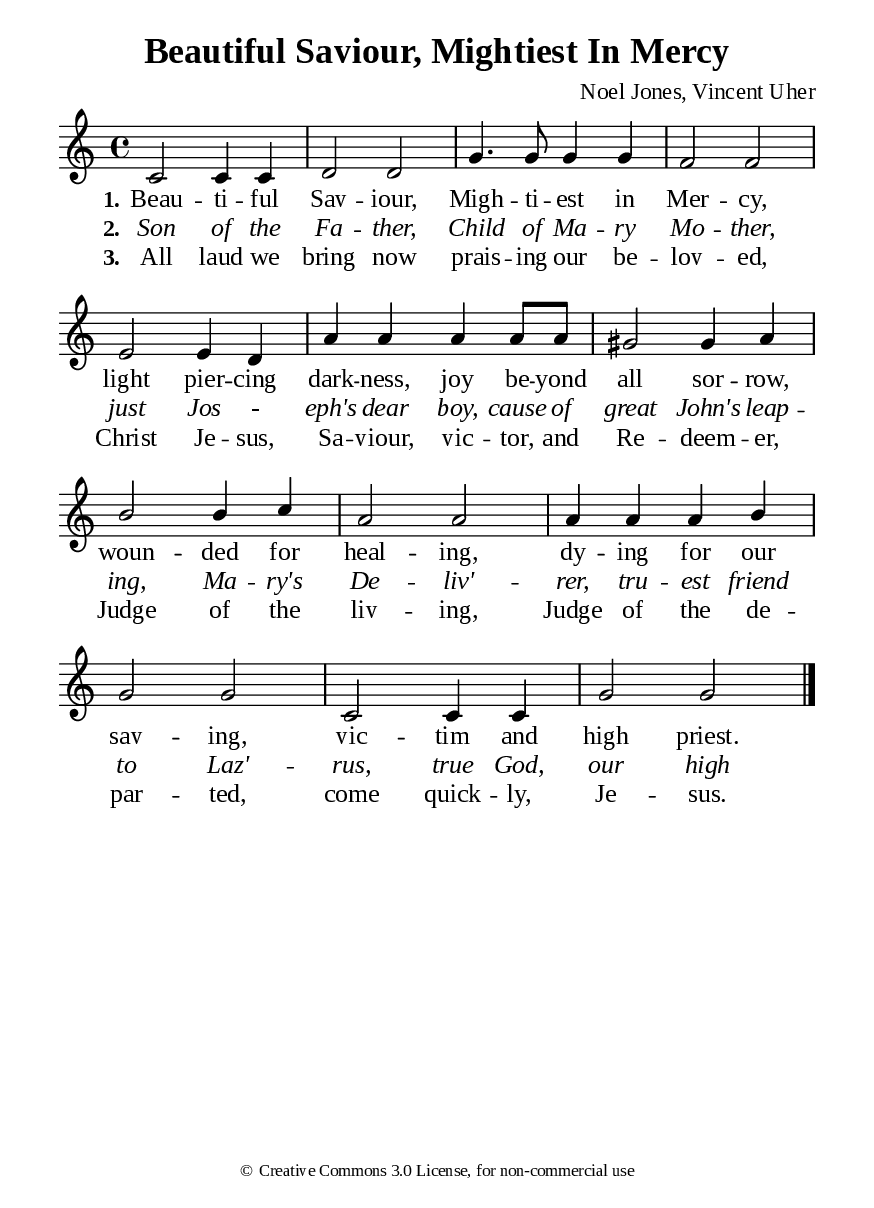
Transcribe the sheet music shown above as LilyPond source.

\version "2.18.2"

\header {
  title = "Beautiful Saviour, Mightiest In Mercy"
  composer = "Noel Jones, Vincent Uher"
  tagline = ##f
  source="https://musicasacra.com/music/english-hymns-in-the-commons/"
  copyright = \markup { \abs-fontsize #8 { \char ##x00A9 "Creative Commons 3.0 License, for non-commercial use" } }
}

global= {
  \key c \major
  \time 4/4
  \override Score.BarNumber.break-visibility = ##(#f #f #f)
  \override Lyrics.LyricSpace.minimum-distance = #3.0
}

\paper {
  #(set-paper-size "a5")
  top-margin = 10\mm
  bottom-margin = 5\mm
  left-margin = 10\mm
  right-margin = 10\mm
  indent = #0
  #(define fonts
	 (make-pango-font-tree "Liberation Serif"
	 		       "Liberation Serif"
			       "Liberation Serif"
			       (/ 20 20)))
  system-system-spacing = #'((basic-distance . 3) (padding . 3))
}

printItalic = \with {
  \override LyricText.font-shape = #'italic
}

% Verse music
musicVerseSoprano = \relative c' {
  c2 c4 c |
  d2 d |
  g4. g8 g4 g |
  f2 f |
  e e4 d |
  a' a a a8 a |
  gis2 gis4 a |
  b2 b4 c |
  a2 a |
  a4 a a b |
  g2 g |
  c, c4 c |
  g'2 g \bar "|."
}

% Verse lyrics
verseOne = \lyricmode {
  \set stanza = #"1."
  Beau -- ti -- ful Sav -- iour, Migh -- ti -- est in Mer -- cy,
  light pier -- cing dark -- ness, joy be -- yond all sor -- row,
  woun -- ded for heal -- ing, dy -- ing for our sav -- ing,
  vic -- tim and high priest.
}

verseTwo = \lyricmode {
  \set stanza = #"2."
  Son of the Fa -- ther, Child of Ma -- ry Mo -- ther,
  just Jos - eph's dear boy, cause of great John's leap -- ing,
  Ma -- ry's De -- liv' -- rer, tru -- est friend to Laz' -- rus,
  true God, our high King.
}

verseThree = \lyricmode {
  \set stanza = #"3."
  All laud we bring now prais -- ing our be -- lov -- ed, Christ Je -- sus,
  Sa -- viour, vic -- tor, and Re -- deem -- er, Judge of the liv -- ing,
  Judge of the de -- par -- ted,
  come quick -- ly, Je -- sus.
}

% Layout
\score {
    \new ChoirStaff <<
      \new Staff <<
        \clef "treble"
        \new Voice = "sopranos" { \global \stemUp \slurUp \musicVerseSoprano }
      >>
      \new Lyrics \lyricsto sopranos \verseOne
      \new Lyrics \printItalic \lyricsto sopranos \verseTwo
      \new Lyrics \lyricsto sopranos \verseThree
    >>
}
